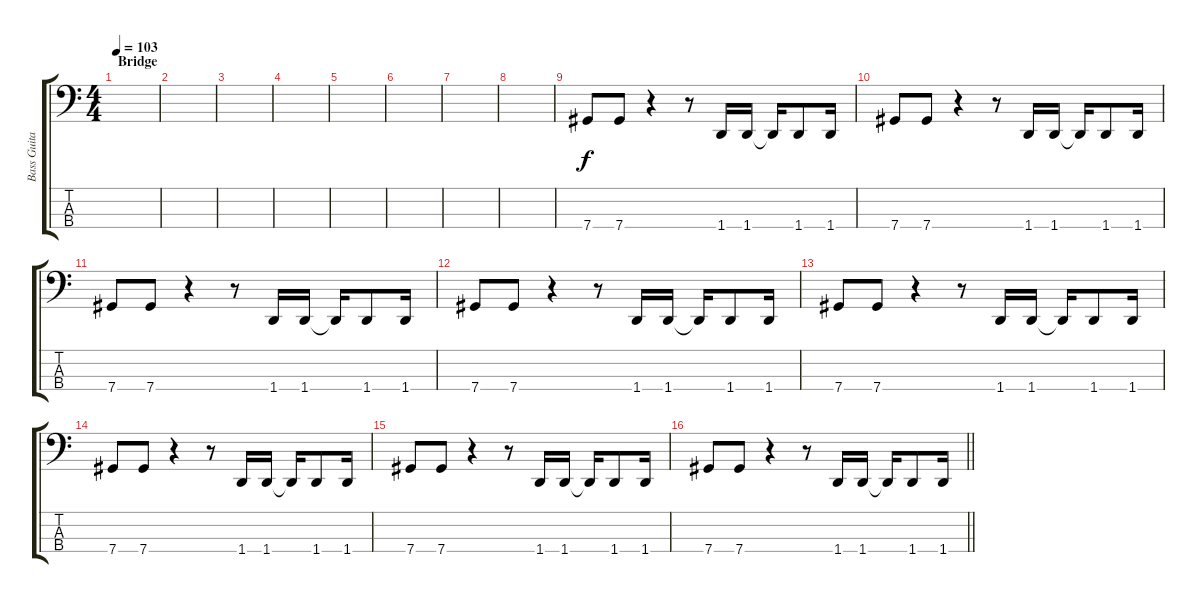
\track ("Bass Guitar - Pheonix" "Bass Guita") {instrument electricbassfinger}
\staff {score tabs}
\tuning (Gb2 Db2 Ab1 Db1) {hide}
\ts (4 4)
\section ("" "Bridge")
\tempo 103
\clef f4
\ks c
|
|
|
|
|
|
|
|
7.4.8 7.4.8 r.4 r.8 1.4.16 1.4.16 1.4{t}.16 1.4.8 1.4.16 |
7.4.8 7.4.8 r.4 r.8 1.4.16 1.4.16 1.4{t}.16 1.4.8 1.4.16 |
7.4.8 7.4.8 r.4 r.8 1.4.16 1.4.16 1.4{t}.16 1.4.8 1.4.16 |
7.4.8 7.4.8 r.4 r.8 1.4.16 1.4.16 1.4{t}.16 1.4.8 1.4.16 |
7.4.8 7.4.8 r.4 r.8 1.4.16 1.4.16 1.4{t}.16 1.4.8 1.4.16 |
7.4.8 7.4.8 r.4 r.8 1.4.16 1.4.16 1.4{t}.16 1.4.8 1.4.16 |
7.4.8 7.4.8 r.4 r.8 1.4.16 1.4.16 1.4{t}.16 1.4.8 1.4.16 |
\barLineRight lightlight
7.4.8 7.4.8 r.4 r.8 1.4.16 1.4.16 1.4{t}.16 1.4.8 1.4.16
